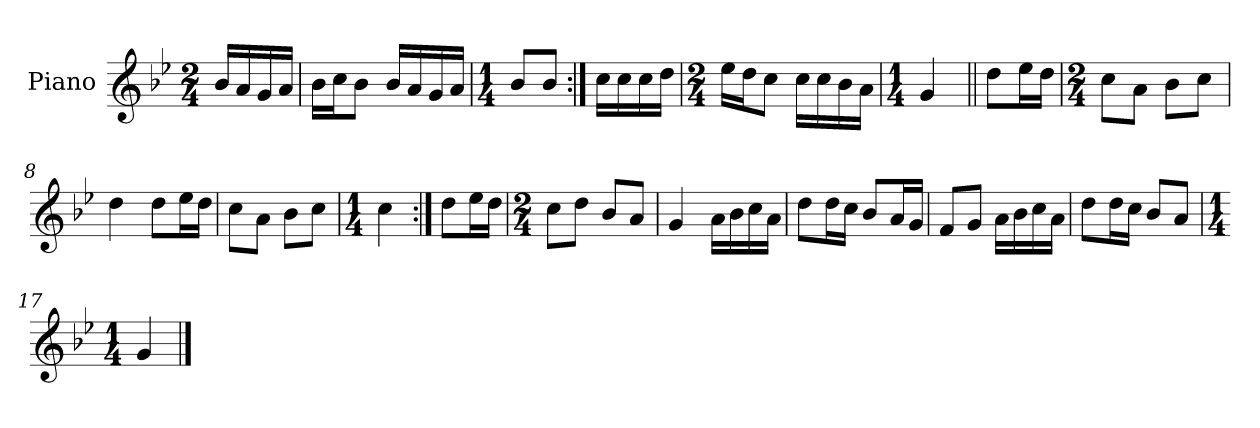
**kern
*part1
*staff1
*I"Piano
*I'Pno.
*clefG2
*k[b-e-]
*M2/4
=
16b-/LL
16a/
16g/
16a/JJ
=1
16b-\LL
16cc\J
8b-\J
16b-/LL
16a/
16g/
16a/JJ
=2
*M1/4
8b-/L
8b-/J
=3:|!
16cc\LL
16cc\
16cc\
16dd\JJ
=4
*M2/4
16ee-\LL
16dd\J
8cc\J
16cc\LL
16cc\
16b-\
16a\JJ
=5
*M1/4
4g/
=6||
8dd\L
16ee-\L
16dd\JJ
=7
*M2/4
8cc\L
8a\J
8b-\L
8cc\J
!!LO:LB:g=z
=8
4dd\
8dd\L
16ee-\L
16dd\JJ
=9
8cc\L
8a\J
8b-\L
8cc\J
=10
*M1/4
4cc\
=11:|!
8dd\L
16ee-\L
16dd\JJ
=12
*M2/4
8cc\L
8dd\J
8b-/L
8a/J
=13
4g/
16a\LL
16b-\
16cc\
16a\JJ
=14
8dd\L
16dd\L
16cc\JJ
8b-/L
16a/L
16g/JJ
=15
8f/L
8g/J
16a\LL
16b-\
16cc\
16a\JJ
!!LO:LB:g=z
=16
8dd\L
16dd\L
16cc\JJ
8b-/L
8a/J
=17
*M1/4
4g/
==
*-
